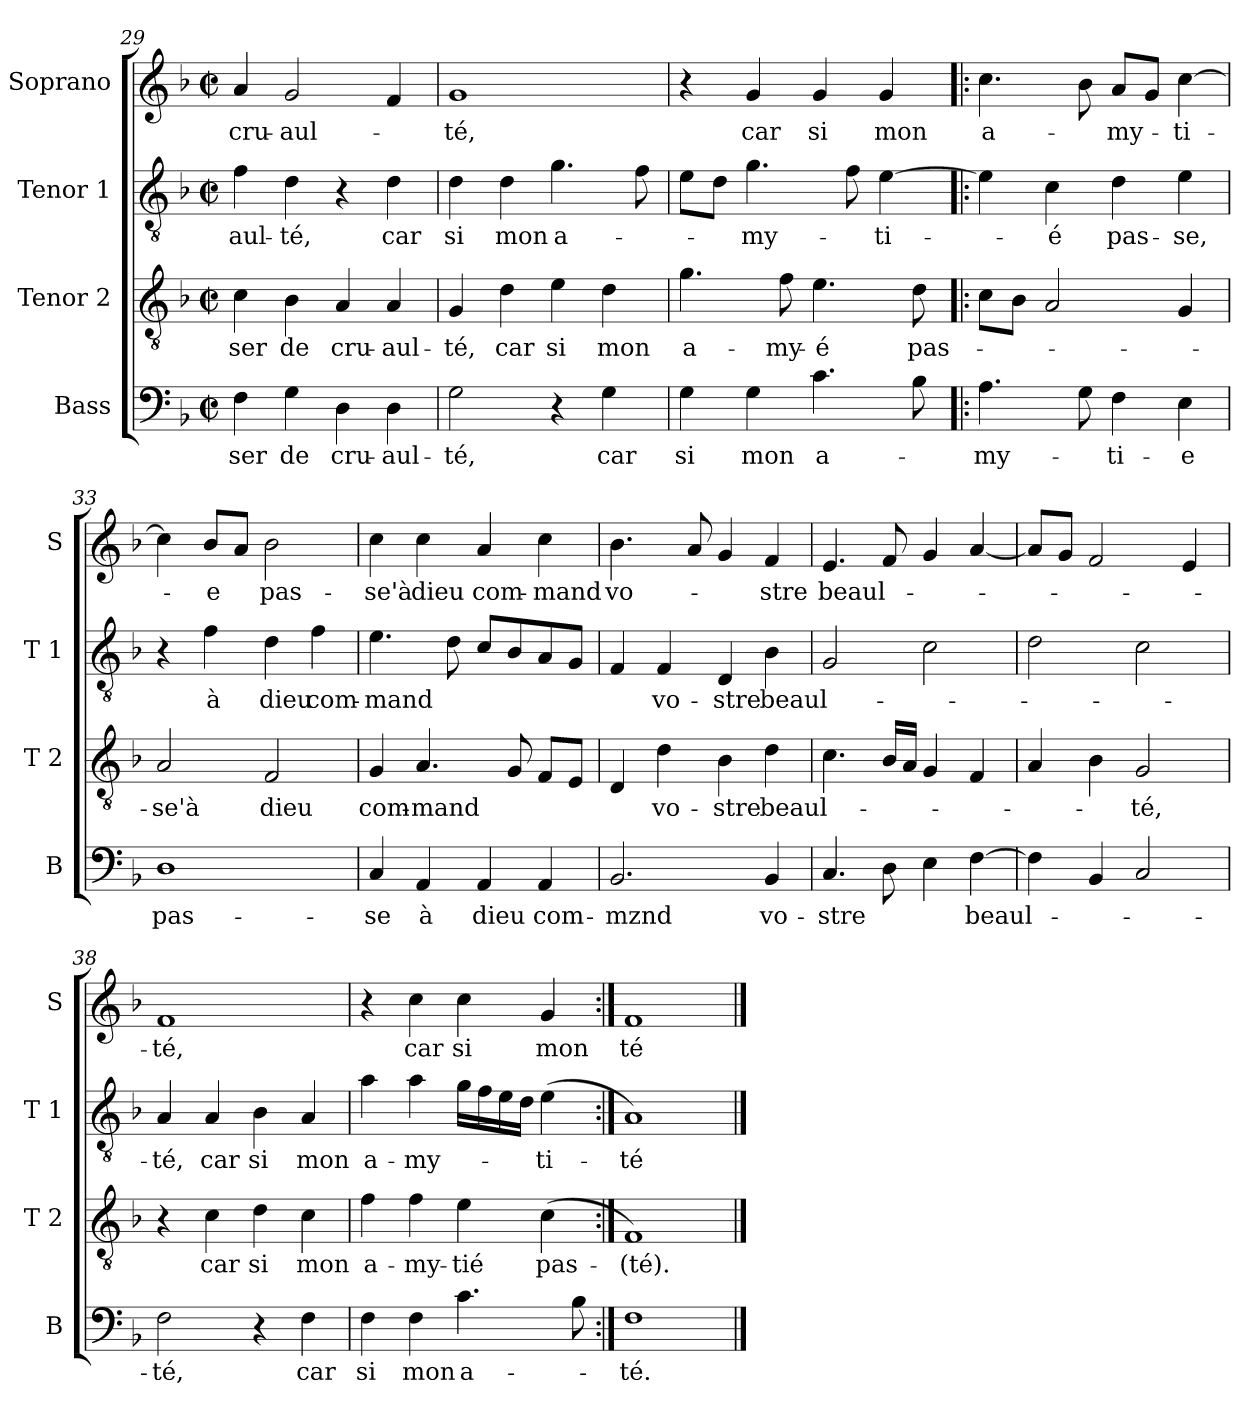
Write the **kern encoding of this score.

**kern	**text	**kern	**text	**kern	**text	**kern	**text
*part4	*part4	*part3	*part3	*part2	*part2	*part1	*part1
*staff4	*staff4	*staff3	*staff3	*staff2	*staff2	*staff1	*staff1
*I"Bass	*	*I"Tenor 2	*	*I"Tenor 1	*	*I"Soprano	*
*I'B	*	*I'T 2	*	*I'T 1	*	*I'S	*
!!LO:PB:g=z
*clefF4	*	*clefGv2	*	*clefGv2	*	*clefG2	*
*k[b-]	*	*k[b-]	*	*k[b-]	*	*k[b-]	*
*F:	*	*F:	*	*F:	*	*F:	*
*M2/2	*	*M2/2	*	*M2/2	*	*M2/2	*
*met(c|)	*	*met(c|)	*	*met(c|)	*	*met(c|)	*
=29	=29	=29	=29	=29	=29	=29	=29
!	!LO:LY:b	!	!LO:LY:b	!	!LO:LY:b	!	!LO:LY:b
4F\	-ser	4c\	-ser	4f\	-aul-	4a/	cru-
!	!LO:LY:b	!	!LO:LY:b	!	!LO:LY:b	!	!LO:LY:b
4G\	de	4B-\	de	4d\	-té,	2g/	-aul-
!	!LO:LY:b	!	!LO:LY:b	!	!	!	!
4D\	cru-	4A/	cru-	4r	.	.	.
!	!LO:LY:b	!	!LO:LY:b	!	!LO:LY:b	!	!
4D\	-aul-	4A/	-aul-	4d\	car	4f/	.
=30	=30	=30	=30	=30	=30	=30	=30
!	!LO:LY:b	!	!LO:LY:b	!	!LO:LY:b	!	!LO:LY:b
2G\	-té,	4G/	-té,	4d\	si	1g	-té,
!	!	!	!LO:LY:b	!	!LO:LY:b	!	!
.	.	4d\	car	4d\	mon	.	.
!	!	!	!LO:LY:b	!	!LO:LY:b	!	!
4r	.	4e\	si	4.g\	a-	.	.
!	!LO:LY:b	!	!LO:LY:b	!	!	!	!
4G\	car	4d\	mon	.	.	.	.
.	.	.	.	8f\	.	.	.
=31	=31	=31	=31	=31	=31	=31	=31
!	!LO:LY:b	!	!LO:LY:b	!	!	!	!
4G\	si	4.g\	a-	8e\L	.	4r	.
.	.	.	.	8d\J	.	.	.
!	!LO:LY:b	!	!	!	!LO:LY:b	!	!LO:LY:b
4G\	mon	.	.	4.g\	-my-	4g/	car
!	!	!	!LO:LY:b	!	!	!	!
.	.	8f\	-my-	.	.	.	.
!	!LO:LY:b	!	!LO:LY:b	!	!	!	!LO:LY:b
4.c\	a-	4.e\	-é	.	.	4g/	si
.	.	.	.	8f\	.	.	.
!	!	!	!	!	!LO:LY:b	!	!LO:LY:b
.	.	.	.	[4e\	-ti-	4g/	mon
!	!	!	!LO:LY:b	!	!	!	!
8B-\	.	8d\	pas-	.	.	.	.
=32!|:	=32!|:	=32!|:	=32!|:	=32!|:	=32!|:	=32!|:	=32!|:
!	!LO:LY:b	!	!	!	!	!	!LO:LY:b
4.A\	-my-	8c\L	.	4e\]	.	4.cc\	a-
.	.	8B-\J	.	.	.	.	.
!	!	!	!	!	!LO:LY:b	!	!
.	.	2A/	.	4c\	-é	.	.
8G\	.	.	.	.	.	8b-\	.
!	!LO:LY:b	!	!	!	!LO:LY:b	!	!LO:LY:b
4F\	-ti-	.	.	4d\	pas-	8a/L	-my-
.	.	.	.	.	.	8g/J	.
!	!LO:LY:b	!	!	!	!LO:LY:b	!	!LO:LY:b
4E\	-e	4G/	.	4e\	-se,	[4cc\	-ti-
=33	=33	=33	=33	=33	=33	=33	=33
!	!LO:LY:b	!	!LO:LY:b	!	!	!	!
1D	pas-	2A/	-se'à	4r	.	4cc\]	.
!	!	!	!	!	!LO:LY:b	!	!LO:LY:b
.	.	.	.	4f\	à	8b-/L	-e
.	.	.	.	.	.	8a/J	.
!	!	!	!LO:LY:b	!	!LO:LY:b	!	!LO:LY:b
.	.	2F/	dieu	4d\	dieu	2b-\	pas-
!	!	!	!	!	!LO:LY:b	!	!
.	.	.	.	4f\	com-	.	.
=34	=34	=34	=34	=34	=34	=34	=34
!	!LO:LY:b	!	!LO:LY:b	!	!LO:LY:b	!	!LO:LY:b
4C/	-se	4G/	com-	4.e\	-mand	4cc\	-se'à
!	!LO:LY:b	!	!LO:LY:b	!	!	!	!LO:LY:b
4AA/	à	4.A/	-mand	.	.	4cc\	dieu
.	.	.	.	8d\	.	.	.
!	!LO:LY:b	!	!	!	!	!	!LO:LY:b
4AA/	dieu	.	.	8c/L	.	4a/	com-
.	.	8G/	.	8B-/	.	.	.
!	!LO:LY:b	!	!	!	!	!	!LO:LY:b
4AA/	com-	8F/L	.	8A/	.	4cc\	-mand
.	.	8E/J	.	8G/J	.	.	.
!!LO:LB:g=z
=35	=35	=35	=35	=35	=35	=35	=35
!	!LO:LY:b	!	!	!	!	!	!LO:LY:b
2.BB-/	-mznd	4D/	.	4F/	.	4.b-\	vo-
!	!	!	!LO:LY:b	!	!LO:LY:b	!	!
.	.	4d\	vo-	4F/	vo-	.	.
.	.	.	.	.	.	8a/	.
!	!	!	!LO:LY:b	!	!LO:LY:b	!	!
.	.	4B-\	-stre	4D/	-stre	4g/	.
!	!LO:LY:b	!	!LO:LY:b	!	!LO:LY:b	!	!LO:LY:b
4BB-/	vo-	4d\	beaul-	4B-\	beaul-	4f/	-stre
=36	=36	=36	=36	=36	=36	=36	=36
!	!LO:LY:b	!	!	!	!	!	!LO:LY:b
4.C/	-stre	4.c\	.	2G/	.	4.e/	beaul-
8D\	.	16B-/LL	.	.	.	8f/	.
.	.	16A/JJ	.	.	.	.	.
4E\	.	4G/	.	2c\	.	4g/	.
!	!LO:LY:b	!	!	!	!	!	!
[4F\	beaul-	4F/	.	.	.	[4a/	.
=37	=37	=37	=37	=37	=37	=37	=37
4F\]	.	4A/	.	2d\	.	8a/L]	.
.	.	.	.	.	.	8g/J	.
4BB-/	.	4B-\	.	.	.	2f/	.
!	!	!	!LO:LY:b	!	!	!	!
2C/	.	2G/	-té,	2c\	.	.	.
.	.	.	.	.	.	4e/	.
=38	=38	=38	=38	=38	=38	=38	=38
!	!LO:LY:b	!	!	!	!LO:LY:b	!	!LO:LY:b
2F\	-té,	4r	.	4A/	-té,	1f	-té,
!	!	!	!LO:LY:b	!	!LO:LY:b	!	!
.	.	4c\	car	4A/	car	.	.
!	!	!	!LO:LY:b	!	!LO:LY:b	!	!
4r	.	4d\	si	4B-\	si	.	.
!	!LO:LY:b	!	!LO:LY:b	!	!LO:LY:b	!	!
4F\	car	4c\	mon	4A/	mon	.	.
=39	=39	=39	=39	=39	=39	=39	=39
!	!LO:LY:b	!	!LO:LY:b	!	!LO:LY:b	!	!
4F\	si	4f\	a-	4a\	a-	4r	.
!	!LO:LY:b	!	!LO:LY:b	!	!LO:LY:b	!	!LO:LY:b
4F\	mon	4f\	-my-	4a\	-my-	4cc\	car
!	!LO:LY:b	!	!LO:LY:b	!	!	!	!LO:LY:b
4.c\	a-	4e\	-tié	16g\LL	.	4cc\	si
.	.	.	.	16f\	.	.	.
.	.	.	.	16e\	.	.	.
.	.	.	.	16d\JJ	.	.	.
!	!	!	!LO:LY:b	!	!LO:LY:b	!	!LO:LY:b
.	.	(>4c\	pas-	(>4e\	-ti-	4g/	mon
8B-\	.	.	.	.	.	.	.
=40:|!	=40:|!	=40:|!	=40:|!	=40:|!	=40:|!	=40:|!	=40:|!
!	!LO:LY:b	!	!LO:LY:b	!	!LO:LY:b	!	!LO:LY:b
1F	-té.	1F)	-(té).	1A)	-té	1f	té
==	==	==	==	==	==	==	==
*-	*-	*-	*-	*-	*-	*-	*-
